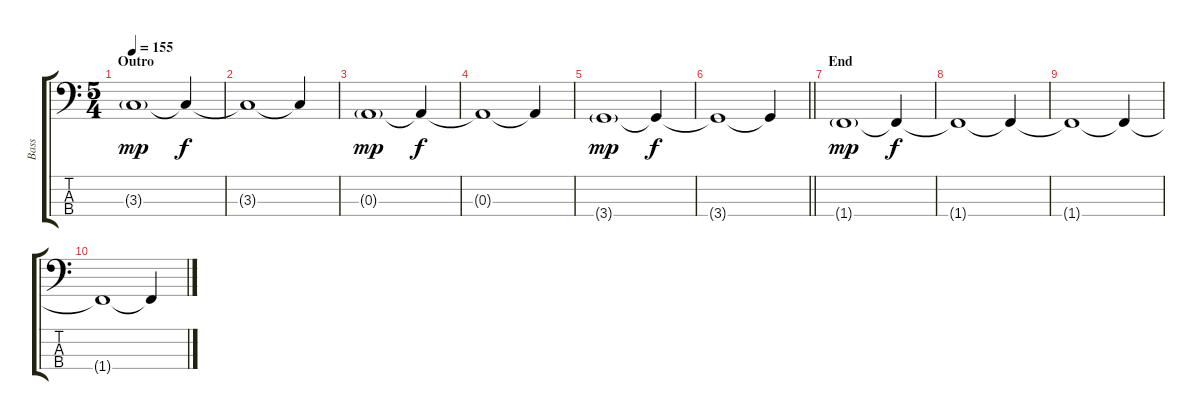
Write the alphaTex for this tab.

\track ("Bass" "Bass") {instrument electricbassfinger}
\staff {score tabs}
\tuning (G2 D2 A1 E1) {hide}
\ts (5 4)
\section ("" "Outro")
\tempo 155
\clef f4
\ks c
3.3{g}.1{dy mp} 3.3{t}.4{dy f} |
3.3{t}.1 3.3{t}.4 |
0.3{g}.1{dy mp} 0.3{t}.4{dy f} |
0.3{t}.1 0.3{t}.4 |
3.4{g}.1{dy mp} 3.4{t}.4{dy f} |
\barLineRight lightlight
3.4{t}.1 3.4{t}.4 |
\section ("" "End")
1.4{g}.1{dy mp} 1.4{t}.4{dy f} |
1.4{t}.1 1.4{t}.4 |
1.4{t}.1 1.4{t}.4 |
1.4{t}.1 1.4{t}.4
